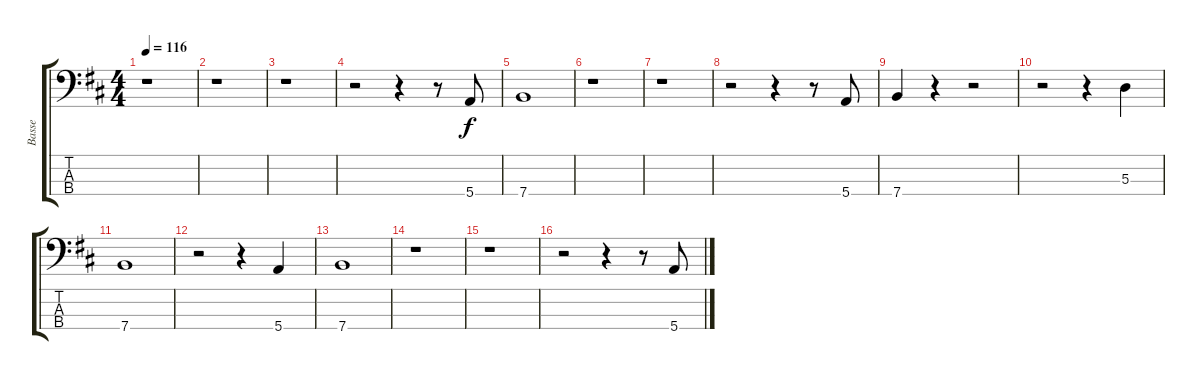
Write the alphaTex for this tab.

\track ("Basse" "Basse") {instrument electricbassfinger}
\staff {score tabs}
\tuning (G2 D2 A1 E1) {hide}
\ts (4 4)
\tempo 116
\clef f4
\ks d
r.1{dy f instrument electricbassfinger} |
r.1 |
r.1 |
r.2 r.4 r.8 5.4.8 |
7.4.1 |
r.1 |
r.1 |
r.2 r.4 r.8 5.4.8 |
7.4.4 r.4 r.2 |
r.2 r.4 5.3.4 |
7.4.1 |
r.2 r.4 5.4.4 |
7.4.1 |
r.1 |
r.1 |
r.2 r.4 r.8 5.4.8
